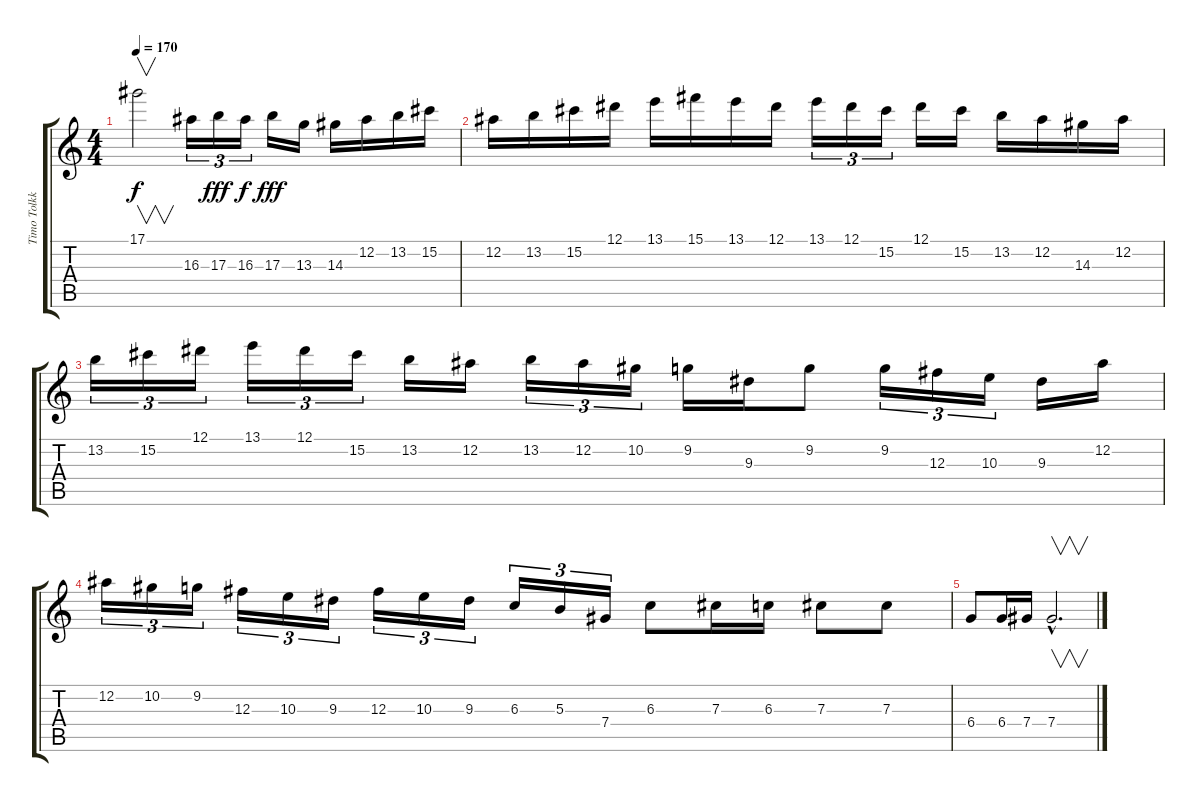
\track ("Timo Tolkki (Lead Guitar)" "Timo Tolkk") {instrument overdrivenguitar}
\staff {score tabs}
\tuning (Eb4 Bb3 Gb3 Db3 Ab2 Eb2) {hide}
\ts (4 4)
\tempo 170
\clef g2
\ks c
17.1.2{v dy f} 16.3.16{tu (3 2)} 17.3.16{tu (3 2) dy fff} 16.3.16{tu (3 2) dy f} 17.3.16{dy fff} 13.3.16 14.3.16 12.2.16 13.2.16 15.2.16 |
12.2.16 13.2.16 15.2.16 12.1.16 13.1.16 15.1.16 13.1.16 12.1.16 13.1.16{tu (3 2)} 12.1.16{tu (3 2)} 15.2.16{tu (3 2)} 12.1.16 15.2.16 13.2.16 12.2.16 14.3.16 12.2.16 |
13.2.16{tu (3 2)} 15.2.16{tu (3 2)} 12.1.16{tu (3 2)} 13.1.16{tu (3 2)} 12.1.16{tu (3 2)} 15.2.16{tu (3 2)} 13.2.16 12.2.16 13.2.16{tu (3 2)} 12.2.16{tu (3 2)} 10.2.16{tu (3 2)} 9.2.16 9.3.16 9.2.8 9.2.16{tu (3 2)} 12.3.16{tu (3 2)} 10.3.16{tu (3 2)} 9.3.16 12.2.16 |
12.2.16{tu (3 2)} 10.2.16{tu (3 2)} 9.2.16{tu (3 2)} 12.3.16{tu (3 2)} 10.3.16{tu (3 2)} 9.3.16{tu (3 2)} 12.3.16{tu (3 2)} 10.3.16{tu (3 2)} 9.3.16{tu (3 2)} 6.3.16{tu (3 2)} 5.3.16{tu (3 2)} 7.4.16{tu (3 2)} 6.3.8 7.3.16 6.3.16 7.3.8 7.3.8 |
6.4.8 6.4.16 7.4.16 7.4{hac}.2{v d}
